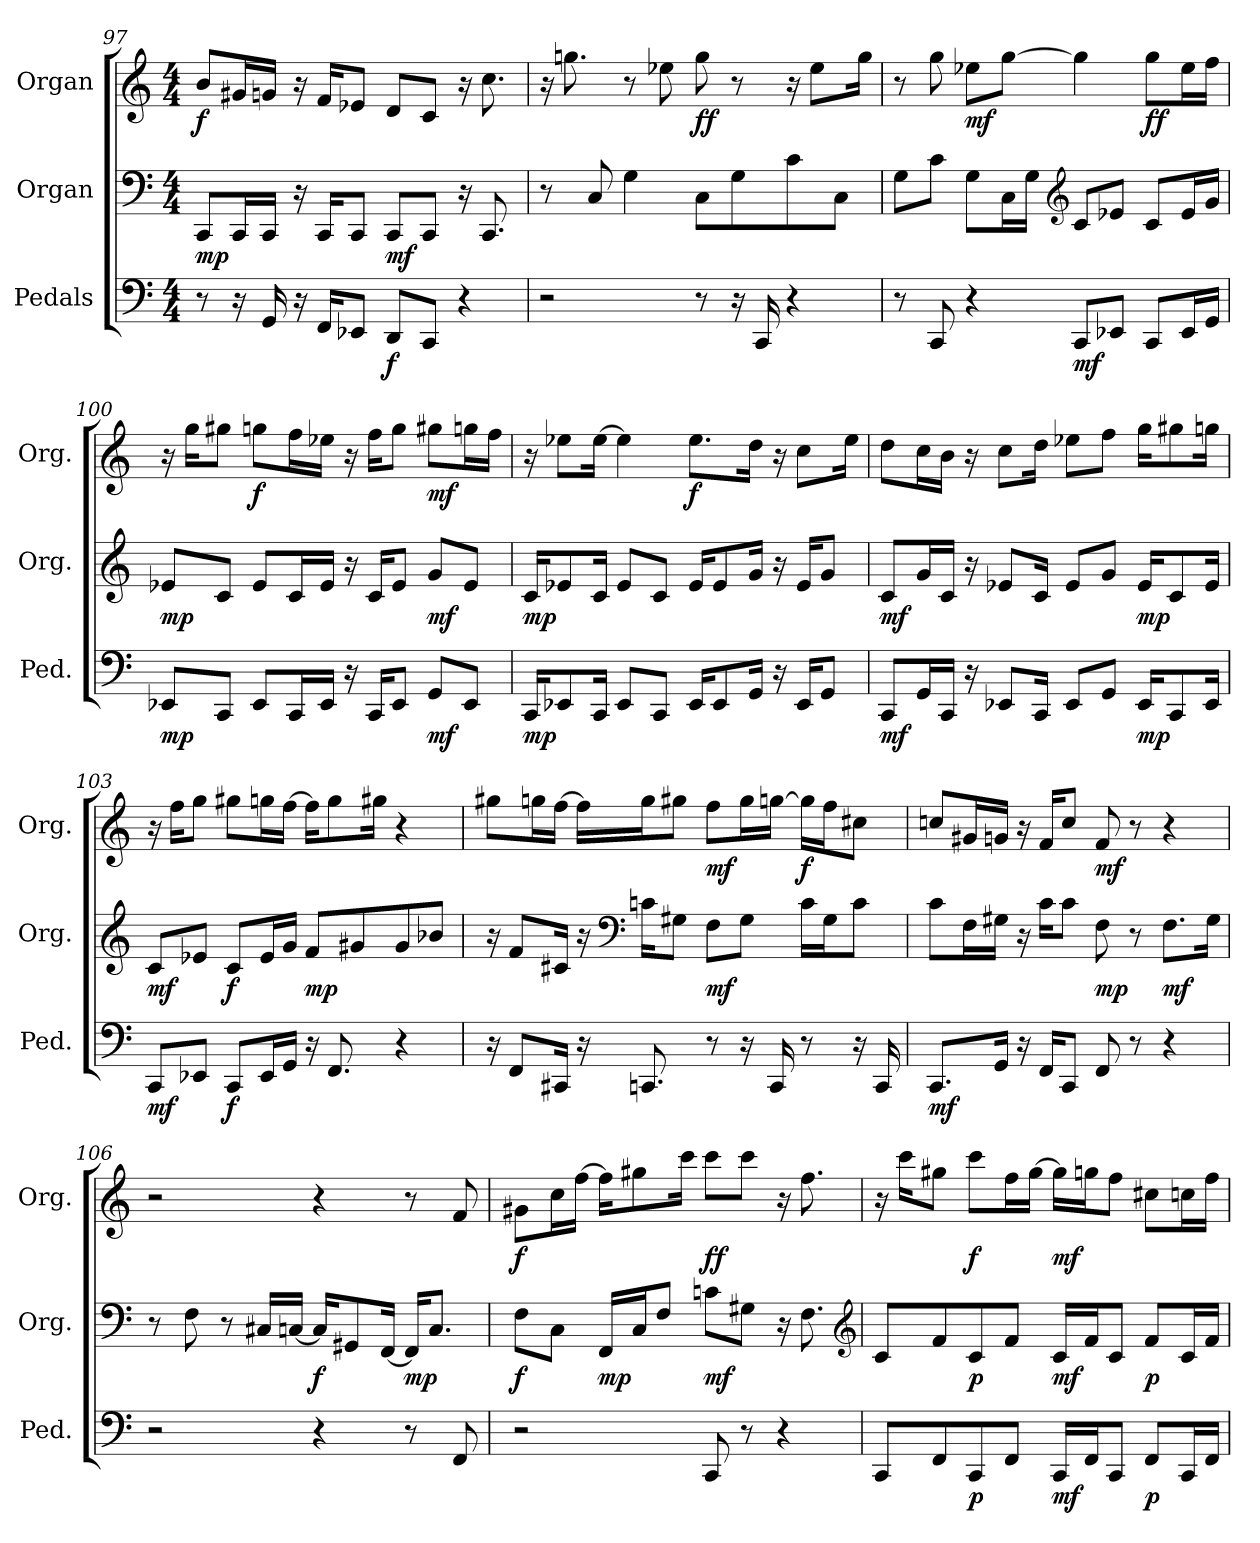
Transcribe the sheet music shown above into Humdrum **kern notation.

**kern	**dynam	**kern	**dynam	**kern	**dynam
*part3	*part3	*part2	*part2	*part1	*part1
*staff3	*staff3	*staff2	*staff2	*staff1	*staff1
*I"Pedals	*	*I"Organ	*	*I"Organ	*
*I'Ped.	*	*I'Org.	*	*I'Org.	*
!!LO:PB:g=z
*clefF4	*	*clefF4	*	*clefG2	*
*k[]	*	*k[]	*	*k[]	*
*C:	*	*C:	*	*C:	*
*M4/4	*	*M4/4	*	*M4/4	*
=97	=97	=97	=97	=97	=97
8r	.	8CCi/L	mp	8bi/L	f
16r	.	16CCi/L	.	16g#Xi/L	.
16GGi/	.	16CCi/JJ	.	16gni/JJ	.
16r	.	16r	.	16r	.
16FFi/KL	.	16CCi/KL	.	16fi/KL	.
8EE-Xi/J	.	8CCi/J	.	8e-Xi/J	.
8DDi/L	f	8CCi/L	mf	8di/L	.
8CCi/J	.	8CCi/J	.	8ci/J	.
4r	.	16r	.	16r	.
.	.	8.CCi/	.	8.cci\	.
=98	=98	=98	=98	=98	=98
2r	.	8r	.	16r	.
.	.	.	.	8.ggni\	.
.	.	8Ci/	.	.	.
.	.	4Gi\	.	8r	.
.	.	.	.	8ee-Xi\	.
8r	.	8Ci\L	.	8ggi\	ff
16r	.	8Gi\	.	8r	.
16CCi/	.	.	.	.	.
4r	.	8ci\	.	16r	.
.	.	.	.	8ee-i\L	.
.	.	8Ci\J	.	.	.
.	.	.	.	16ggi\Jk	.
=99	=99	=99	=99	=99	=99
8r	.	8Gi\L	.	8r	.
8CCi/	.	8ci\J	.	8ggi\	.
4r	.	8Gi\L	.	8ee-Xi\L	mf
.	.	16Ci\L	.	[8ggi\J	.
.	.	16Gi\JJ	.	.	.
*	*	*clefG2	*	*	*
8CCi/L	mf	8ci/L	.	4ggi\]	.
8EE-Xi/J	.	8e-Xi/J	.	.	.
8CCi/L	.	8ci/L	.	8ggi\L	ff
16EE-i/L	.	16e-i/L	.	16ee-i\L	.
16GGi/JJ	.	16gi/JJ	.	16ffi\JJ	.
!!LO:LB:g=z
=100	=100	=100	=100	=100	=100
8EE-Xi/L	mp	8e-Xi/L	mp	16r	.
.	.	.	.	16ggi\KL	.
8CCi/J	.	8ci/J	.	8gg#Xi\J	.
8EE-i/L	.	8e-i/L	.	8ggni\L	f
16CCi/L	.	16ci/L	.	16ffi\L	.
16EE-i/JJ	.	16e-i/JJ	.	16ee-Xi\JJ	.
16r	.	16r	.	16r	.
16CCi/KL	.	16ci/KL	.	16ffi\KL	.
8EE-i/J	.	8e-i/J	.	8ggi\J	.
8GGi/L	mf	8gi/L	mf	8gg#Xi\L	mf
8EE-i/J	.	8e-i/J	.	16ggni\L	.
.	.	.	.	16ffi\JJ	.
=101	=101	=101	=101	=101	=101
16CCi/KL	mp	16ci/KL	mp	16r	.
8EE-Xi/	.	8e-Xi/	.	8ee-Xi\L	.
16CCi/Jk	.	16ci/Jk	.	[16ee-i\Jk	.
8EE-i/L	.	8e-i/L	.	4ee-i\]	.
8CCi/J	.	8ci/J	.	.	.
16EE-i/KL	.	16e-i/KL	.	8.ee-i\L	f
8EE-i/	.	8e-i/	.	.	.
16GGi/Jk	.	16gi/Jk	.	16ddi\Jk	.
16r	.	16r	.	16r	.
16EE-i/KL	.	16e-i/KL	.	8cci\L	.
8GGi/J	.	8gi/J	.	.	.
.	.	.	.	16ee-i\Jk	.
=102	=102	=102	=102	=102	=102
8CCi/L	mf	8ci/L	mf	8ddi\L	.
16GGi/L	.	16gi/L	.	16cci\L	.
16CCi/JJ	.	16ci/JJ	.	16bi\JJ	.
16r	.	16r	.	16r	.
8EE-Xi/L	.	8e-Xi/L	.	8cci\L	.
16CCi/Jk	.	16ci/Jk	.	16ddi\Jk	.
8EE-i/L	.	8e-i/L	.	8ee-Xi\L	.
8GGi/J	.	8gi/J	.	8ffi\J	.
16EE-i/KL	mp	16e-i/KL	mp	16ggi\KL	.
8CCi/	.	8ci/	.	8gg#Xi\	.
16EE-i/Jk	.	16e-i/Jk	.	16ggni\Jk	.
!!LO:LB:g=z
=103	=103	=103	=103	=103	=103
8CCi/L	mf	8ci/L	mf	16r	.
.	.	.	.	16ffi\KL	.
8EE-Xi/J	.	8e-Xi/J	.	8ggi\J	.
8CCi/L	f	8ci/L	f	8gg#Xi\L	.
16EE-i/L	.	16e-i/L	.	16ggni\L	.
16GGi/JJ	.	16gi/JJ	.	[16ffi\JJ	.
16r	.	8fi/L	mp	16ffi\KL]	.
8.FFi/	.	.	.	8ggi\	.
.	.	8g#Xi/	.	.	.
.	.	.	.	16gg#Xi\Jk	.
4r	.	8g#i/	.	4r	.
.	.	8b-Xi/J	.	.	.
=104	=104	=104	=104	=104	=104
16r	.	16r	.	8gg#Xi\L	.
8FFi/L	.	8fi/L	.	.	.
.	.	.	.	16ggni\L	.
16CC#Xi/Jk	.	16c#Xi/Jk	.	[16ffi\JJ	.
16r	.	16r	.	16ffi\LL]	.
*	*	*clefF4	*	*	*
8.CCni/	.	16cni\KL	.	16ggi\J	.
.	.	8G#Xi\J	.	8gg#Xi\J	.
8r	.	8Fi\L	mf	8ffi\L	mf
16r	.	8G#i\J	.	16gg#i\L	.
16CCi/	.	.	.	[16ggni\JJ	.
8r	.	16ci\LL	.	16ggi\LL]	f
.	.	16G#i\J	.	16ffi\J	.
16r	.	8ci\J	.	8cc#Xi\J	.
16CCi/	.	.	.	.	.
=105	=105	=105	=105	=105	=105
8.CCi/L	mf	8ci\L	.	8ccni/L	.
.	.	16Fi\L	.	16g#Xi/L	.
16GGi/Jk	.	16G#Xi\JJ	.	16gni/JJ	.
16r	.	16r	.	16r	.
16FFi/KL	.	16ci\KL	.	16fi/KL	.
8CCi/J	.	8ci\J	.	8cci/J	.
8FFi/	.	8Fi\	mp	8fi/	mf
8r	.	8r	.	8r	.
4r	.	8.Fi\L	mf	4r	.
.	.	16G#i\Jk	.	.	.
!!LO:PB:g=z
=106	=106	=106	=106	=106	=106
2r	.	8r	.	2r	.
.	.	8Fi\	.	.	.
.	.	8r	.	.	.
.	.	16C#Xi/LL	.	.	.
.	.	[16Cni/JJ	.	.	.
4r	.	16Ci/KL]	f	4r	.
.	.	8GG#Xi/	.	.	.
.	.	[16FFi/Jk	.	.	.
8r	.	16FFi/KL]	mp	8r	.
.	.	8.Ci/J	.	.	.
8FFi/	.	.	.	8fi/	.
=107	=107	=107	=107	=107	=107
2r	.	8Fi\L	f	8g#Xi\L	f
.	.	8Ci\J	.	16cci\L	.
.	.	.	.	[16ffi\JJ	.
.	.	16FFi/LL	mp	16ffi\KL]	.
.	.	16Ci/J	.	8gg#Xi\	.
.	.	8Fi/J	.	.	.
.	.	.	.	16ccci\Jk	.
8CCi/	.	8cni\L	mf	8ccci\L	ff
8r	.	8G#Xi\J	.	8ccci\J	.
4r	.	16r	.	16r	.
.	.	8.Fi\	.	8.ffi\	.
*	*	*clefG2	*	*	*
=108	=108	=108	=108	=108	=108
8CCi/L	.	8ci/L	.	16r	.
.	.	.	.	16ccci\KL	.
8FFi/	.	8fi/	.	8gg#Xi\J	.
8CCi/	p	8ci/	p	8ccci\L	f
8FFi/J	.	8fi/J	.	16ffi\L	.
.	.	.	.	[16gg#i\JJ	.
16CCi/LL	mf	16ci/LL	mf	16gg#i\LL]	mf
16FFi/J	.	16fi/J	.	16ggni\J	.
8CCi/J	.	8ci/J	.	8ffi\J	.
8FFi/L	p	8fi/L	p	8cc#Xi\L	.
16CCi/L	.	16ci/L	.	16ccni\L	.
16FFi/JJ	.	16fi/JJ	.	16ffi\JJ	.
=	=	=	=	=	=
*-	*-	*-	*-	*-	*-
